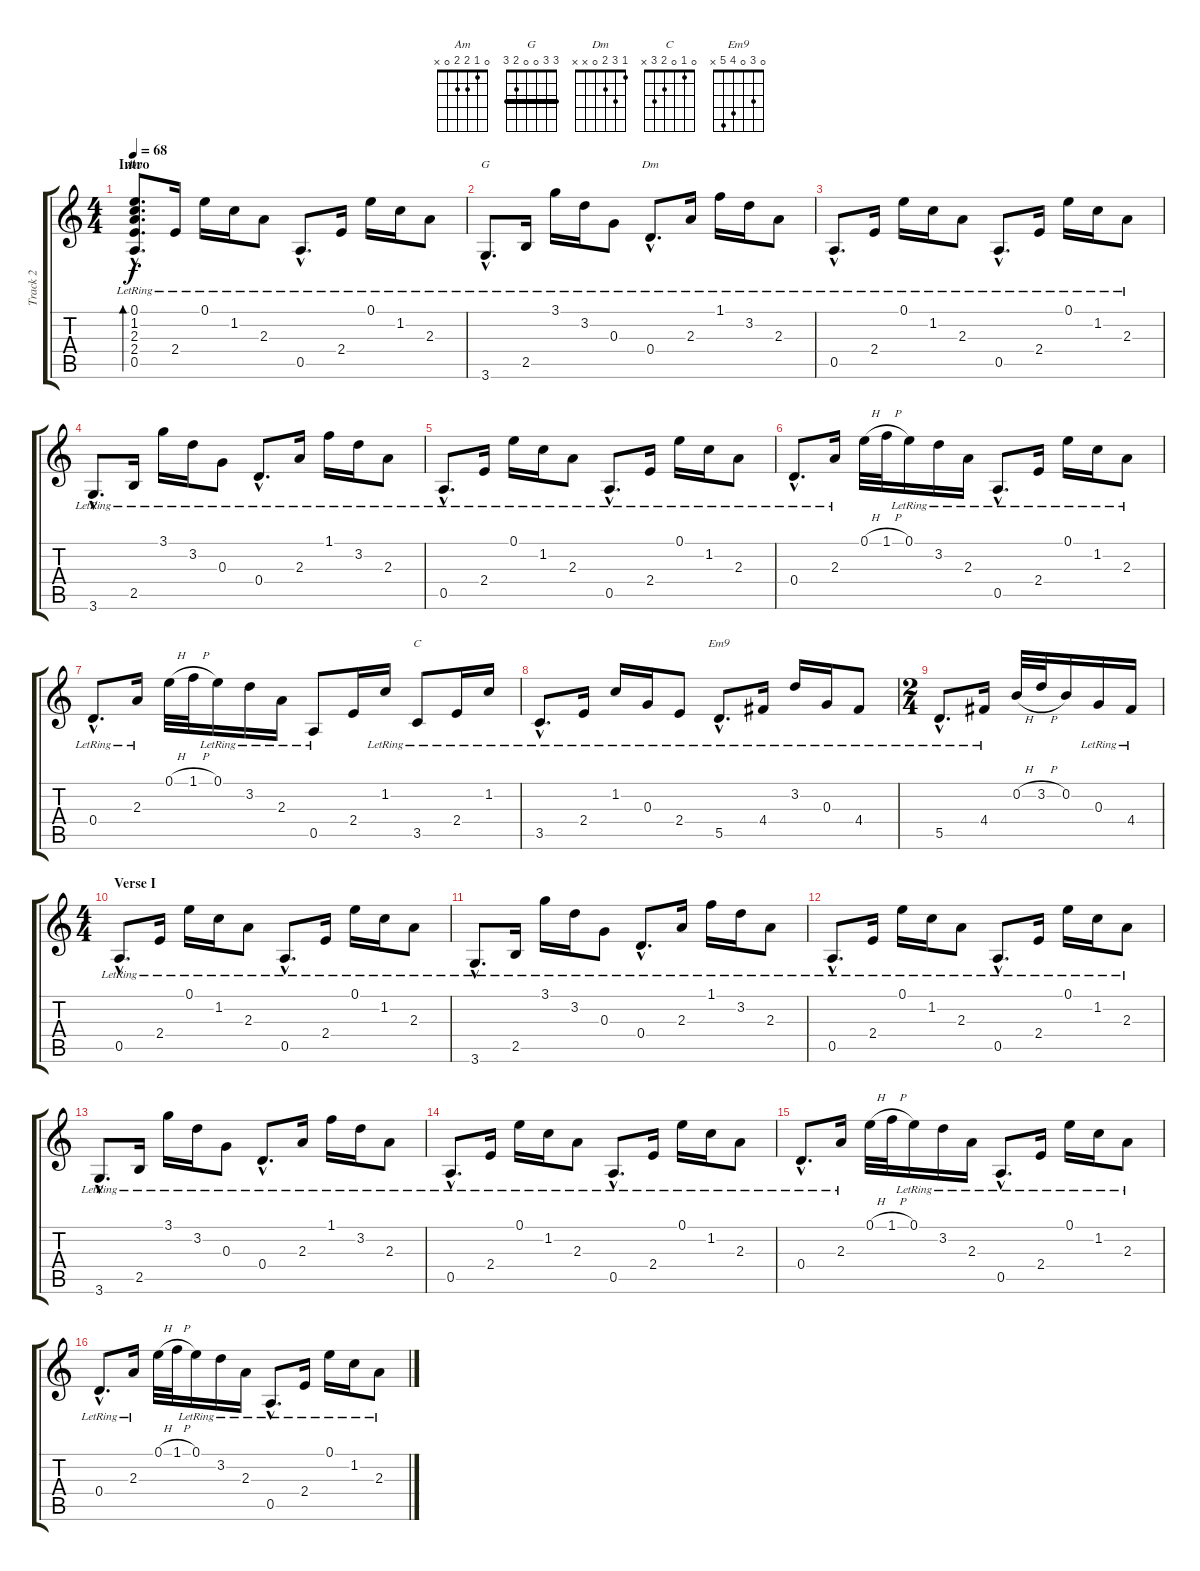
\track ("Track 2" "Track 2") {instrument acousticguitarsteel}
\staff {score tabs}
\tuning (E4 B3 G3 D3 A2 E2) {hide}
\chord ("Am" 0 1 2 2 0 x)
\chord ("G" 3 3 0 0 2 3) {barre 3}
\chord ("Dm" 1 3 2 0 x x)
\chord ("C" 0 1 0 2 3 x)
\chord ("Em9" 0 3 0 4 5 x)
\ts (4 4)
\section ("" "Intro")
\tempo 68
\clef g2
\ks c
(0.1{hac lr} 1.2{hac lr} 2.3{hac lr} 2.4{hac lr} 0.5{hac lr}).8{d bd 480 ch "Am" dy f volume 8 instrument acousticguitarsteel} 2.4{lr}.16 0.1{lr}.16 1.2{lr}.16 2.3{lr}.8 0.5{hac lr}.8{d} 2.4{lr}.16 0.1{lr}.16 1.2{lr}.16 2.3{lr}.8 |
3.6{hac lr}.8{d ch "G" volume 8} 2.5{lr}.16 3.1{lr}.16 3.2{lr}.16 0.3{lr}.8 0.4{hac lr}.8{d ch "Dm"} 2.3{lr}.16 1.1{lr}.16 3.2{lr}.16 2.3{lr}.8 |
0.5{hac lr}.8{d volume 8} 2.4{lr}.16 0.1{lr}.16 1.2{lr}.16 2.3{lr}.8 0.5{hac lr}.8{d} 2.4{lr}.16 0.1{lr}.16 1.2{lr}.16 2.3{lr}.8 |
3.6{hac lr}.8{d volume 8} 2.5{lr}.16 3.1{lr}.16 3.2{lr}.16 0.3{lr}.8 0.4{hac lr}.8{d} 2.3{lr}.16 1.1{lr}.16 3.2{lr}.16 2.3{lr}.8 |
0.5{hac lr}.8{d volume 8} 2.4{lr}.16 0.1{lr}.16 1.2{lr}.16 2.3{lr}.8 0.5{hac lr}.8{d} 2.4{lr}.16 0.1{lr}.16 1.2{lr}.16 2.3{lr}.8 |
0.4{hac lr}.8{d volume 8} 2.3{lr}.16 0.1{h}.32 1.1{h}.32 0.1{lr}.16 3.2{lr}.16 2.3{lr}.16 0.5{hac lr}.8{d} 2.4{lr}.16 0.1{lr}.16 1.2{lr}.16 2.3{lr}.8 |
0.4{hac lr}.8{d volume 8} 2.3{lr}.16 0.1{h}.32 1.1{h}.32 0.1{lr}.16 3.2{lr}.16 2.3{lr}.16 0.5{lr}.8 2.4.16 1.2{lr}.16 3.5{lr}.8{ch "C"} 2.4{lr}.16 1.2{lr}.16 |
3.5{hac lr}.8{d volume 8} 2.4{lr}.16 1.2{lr}.16 0.3{lr}.16 2.4{lr}.8 5.5{hac lr}.8{d ch "Em9"} 4.4{lr}.16 3.2{lr}.16 0.3{lr}.16 4.4{lr}.8 |
\ts (2 4)
5.5{hac lr}.8{d volume 12} 4.4{lr}.16 0.2{h}.32 3.2{h}.32 0.2.16 0.3{lr}.16 4.4{lr}.16 |
\ts (4 4)
\section ("" "Verse I ")
0.5{hac lr}.8{d} 2.4{lr}.16 0.1{lr}.16 1.2{lr}.16 2.3{lr}.8 0.5{hac lr}.8{d} 2.4{lr}.16 0.1{lr}.16 1.2{lr}.16 2.3{lr}.8 |
3.6{hac lr}.8{d} 2.5{lr}.16 3.1{lr}.16 3.2{lr}.16 0.3{lr}.8 0.4{hac lr}.8{d} 2.3{lr}.16 1.1{lr}.16 3.2{lr}.16 2.3{lr}.8 |
0.5{hac lr}.8{d} 2.4{lr}.16 0.1{lr}.16 1.2{lr}.16 2.3{lr}.8 0.5{hac lr}.8{d} 2.4{lr}.16 0.1{lr}.16 1.2{lr}.16 2.3{lr}.8 |
3.6{hac lr}.8{d} 2.5{lr}.16 3.1{lr}.16 3.2{lr}.16 0.3{lr}.8 0.4{hac lr}.8{d} 2.3{lr}.16 1.1{lr}.16 3.2{lr}.16 2.3{lr}.8 |
0.5{hac lr}.8{d} 2.4{lr}.16 0.1{lr}.16 1.2{lr}.16 2.3{lr}.8 0.5{hac lr}.8{d} 2.4{lr}.16 0.1{lr}.16 1.2{lr}.16 2.3{lr}.8 |
0.4{hac lr}.8{d} 2.3{lr}.16 0.1{h}.32 1.1{h}.32 0.1{lr}.16 3.2{lr}.16 2.3{lr}.16 0.5{hac lr}.8{d} 2.4{lr}.16 0.1{lr}.16 1.2{lr}.16 2.3{lr}.8 |
0.4{hac lr}.8{d} 2.3{lr}.16 0.1{h}.32 1.1{h}.32 0.1{lr}.16 3.2{lr}.16 2.3{lr}.16 0.5{hac lr}.8{d} 2.4{lr}.16 0.1{lr}.16 1.2{lr}.16 2.3{lr}.8
